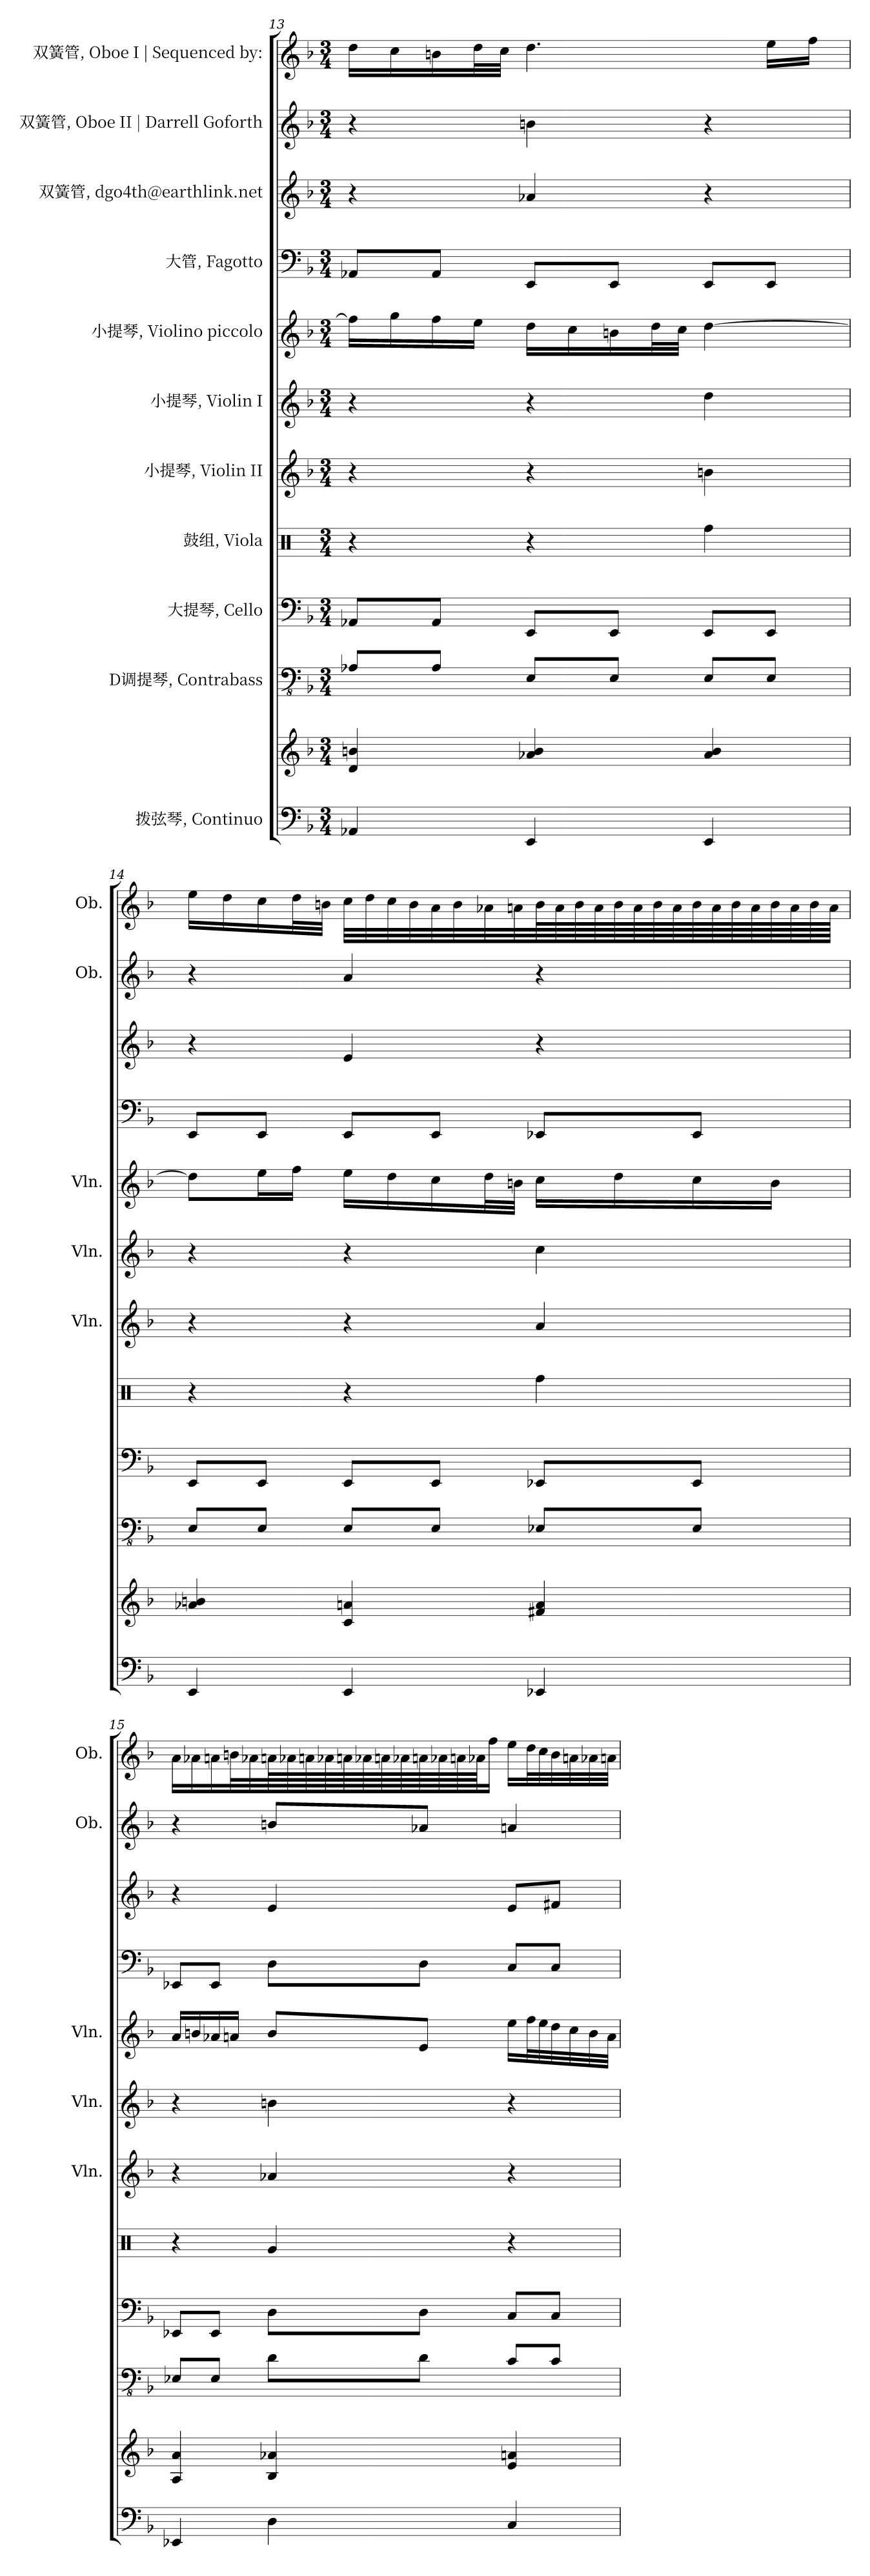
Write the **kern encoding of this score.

**kern	**kern	**kern	**kern	**kern	**kern	**kern	**kern	**kern	**kern	**kern	**kern
*part11	*part11	*part10	*part9	*part8	*part7	*part6	*part5	*part4	*part3	*part2	*part1
*staff12	*staff11	*staff10	*staff9	*staff8	*staff7	*staff6	*staff5	*staff4	*staff3	*staff2	*staff1
*I"拨弦琴, Continuo	*	*I"D调提琴, Contrabass	*I"大提琴, Cello	*I"鼓组, Viola	*I"小提琴, Violin II	*I"小提琴, Violin I	*I"小提琴, Violino piccolo	*I"大管, Fagotto	*I"双簧管, dgo4th@earthlink.net	*I"双簧管, Oboe II | Darrell Goforth	*I"双簧管, Oboe I | Sequenced by:
*	*	*	*	*	*I'Vln.	*I'Vln.	*I'Vln.	*	*	*I'Ob.	*I'Ob.
*clefF4	*clefG2	*clefFv4	*clefF4	*clefX	*clefG2	*clefG2	*clefG2	*clefF4	*clefG2	*clefG2	*clefG2
*	*	*ITrd7c12	*	*	*	*	*	*	*	*	*
*k[b-]	*k[b-]	*k[b-]	*k[b-]	*k[]	*k[b-]	*k[b-]	*k[b-]	*k[b-]	*k[b-]	*k[b-]	*k[b-]
*M3/4	*M3/4	*M3/4	*M3/4	*M3/4	*M3/4	*M3/4	*M3/4	*M3/4	*M3/4	*M3/4	*M3/4
=13	=13	=13	=13	=13	=13	=13	=13	=13	=13	=13	=13
4AA-X/	4d/ 4bn/	8AAA-X/L	8AA-X/L	4r	4r	4r	16ff\LL]	8AA-X/L	4r	4r	16dd\LL
.	.	.	.	.	.	.	16gg\	.	.	.	16cc\
.	.	8AAA-/J	8AA-/J	.	.	.	16ff\	8AA-/J	.	.	16bn\
.	.	.	.	.	.	.	16ee\JJ	.	.	.	32dd\L
.	.	.	.	.	.	.	.	.	.	.	32cc\JJJ
4EE/	4a-X/ 4b/	8EEE/L	8EE/L	4r	4r	4r	16dd\LL	8EE/L	4a-X/	4bn\	4.dd\
.	.	.	.	.	.	.	16cc\	.	.	.	.
.	.	8EEE/J	8EE/J	.	.	.	16bn\	8EE/J	.	.	.
.	.	.	.	.	.	.	32dd\L	.	.	.	.
.	.	.	.	.	.	.	32cc\JJJ	.	.	.	.
4EE/	4a-/ 4b/	8EEE/L	8EE/L	4Rff\	4bn\	4dd\	[4dd\	8EE/L	4r	4r	.
.	.	8EEE/J	8EE/J	.	.	.	.	8EE/J	.	.	16ee\LL
.	.	.	.	.	.	.	.	.	.	.	16ff\JJ
!!LO:PB:g=z
=14	=14	=14	=14	=14	=14	=14	=14	=14	=14	=14	=14
4EE/	4a-X/ 4bn/	8EEE/L	8EE/L	4r	4r	4r	8dd\L]	8EE/L	4r	4r	16ee\LL
.	.	.	.	.	.	.	.	.	.	.	16dd\
.	.	8EEE/J	8EE/J	.	.	.	16ee\L	8EE/J	.	.	16cc\
.	.	.	.	.	.	.	16ff\JJ	.	.	.	32dd\L
.	.	.	.	.	.	.	.	.	.	.	32bn\JJJ
4EE/	4c/ 4an/	8EEE/L	8EE/L	4r	4r	4r	16ee\LL	8EE/L	4e/	4a/	32cc\LLL
.	.	.	.	.	.	.	.	.	.	.	32dd\
.	.	.	.	.	.	.	16dd\	.	.	.	32cc\
.	.	.	.	.	.	.	.	.	.	.	32b\
.	.	8EEE/J	8EE/J	.	.	.	16cc\	8EE/J	.	.	32a\
.	.	.	.	.	.	.	.	.	.	.	32b\
.	.	.	.	.	.	.	32dd\L	.	.	.	32a-X\
.	.	.	.	.	.	.	32bn\JJJ	.	.	.	32an\
4EE-X/	4f#X/ 4a/	8EEE-X/L	8EE-X/L	4Rff\	4a/	4cc\	16cc\LL	8EE-X/L	4r	4r	64b\L
.	.	.	.	.	.	.	.	.	.	.	64a\
.	.	.	.	.	.	.	.	.	.	.	64b\
.	.	.	.	.	.	.	.	.	.	.	64a\
.	.	.	.	.	.	.	16dd\	.	.	.	64b\
.	.	.	.	.	.	.	.	.	.	.	64a\
.	.	.	.	.	.	.	.	.	.	.	64b\
.	.	.	.	.	.	.	.	.	.	.	64a\
.	.	8EEE-/J	8EE-/J	.	.	.	16cc\	8EE-/J	.	.	64b\
.	.	.	.	.	.	.	.	.	.	.	64a\
.	.	.	.	.	.	.	.	.	.	.	64b\
.	.	.	.	.	.	.	.	.	.	.	64a\
.	.	.	.	.	.	.	16b\JJ	.	.	.	64b\
.	.	.	.	.	.	.	.	.	.	.	64a\
.	.	.	.	.	.	.	.	.	.	.	64b\
.	.	.	.	.	.	.	.	.	.	.	64a\JJJJ
!!LO:PB:g=z
=15	=15	=15	=15	=15	=15	=15	=15	=15	=15	=15	=15
4EE-X/	4A/ 4a/	8EEE-X/L	8EE-X/L	4r	4r	4r	16a/LL	8EE-X/L	4r	4r	16a\LL
.	.	.	.	.	.	.	16bn/	.	.	.	16a-X\
.	.	8EEE-/J	8EE-/J	.	.	.	16a-X/	8EE-/J	.	.	16an\
.	.	.	.	.	.	.	16an/JJ	.	.	.	32bn\L
.	.	.	.	.	.	.	.	.	.	.	32a-X\
4D\	4B-/ 4a-X/	8DD\L	8D\L	4Rg/	4a-X/	4bn\	8b/L	8D\L	4e/	8bn/L	64an\L
.	.	.	.	.	.	.	.	.	.	.	64a-X\
.	.	.	.	.	.	.	.	.	.	.	64an\
.	.	.	.	.	.	.	.	.	.	.	64a-X\
.	.	.	.	.	.	.	.	.	.	.	64an\
.	.	.	.	.	.	.	.	.	.	.	64a-X\
.	.	.	.	.	.	.	.	.	.	.	64an\
.	.	.	.	.	.	.	.	.	.	.	64a-X\
.	.	8DD\J	8D\J	.	.	.	8e/J	8D\J	.	8a-X/J	64an\
.	.	.	.	.	.	.	.	.	.	.	64a-X\
.	.	.	.	.	.	.	.	.	.	.	64an\
.	.	.	.	.	.	.	.	.	.	.	64a-X\JJ
.	.	.	.	.	.	.	.	.	.	.	16ff\JJ
4C/	4e/ 4an/	8CC/L	8C/L	4r	4r	4r	16ee\LL	8C/L	8e/L	4an/	16ee\LL
.	.	.	.	.	.	.	32ff\L	.	.	.	32dd\L
.	.	.	.	.	.	.	32ee\	.	.	.	32cc\
.	.	8CC/J	8C/J	.	.	.	32dd\	8C/J	8f#X/J	.	32b\
.	.	.	.	.	.	.	32cc\	.	.	.	32an\
.	.	.	.	.	.	.	32b\	.	.	.	32a-X\
.	.	.	.	.	.	.	32a\JJJ	.	.	.	32an\JJJ
=	=	=	=	=	=	=	=	=	=	=	=
*-	*-	*-	*-	*-	*-	*-	*-	*-	*-	*-	*-
